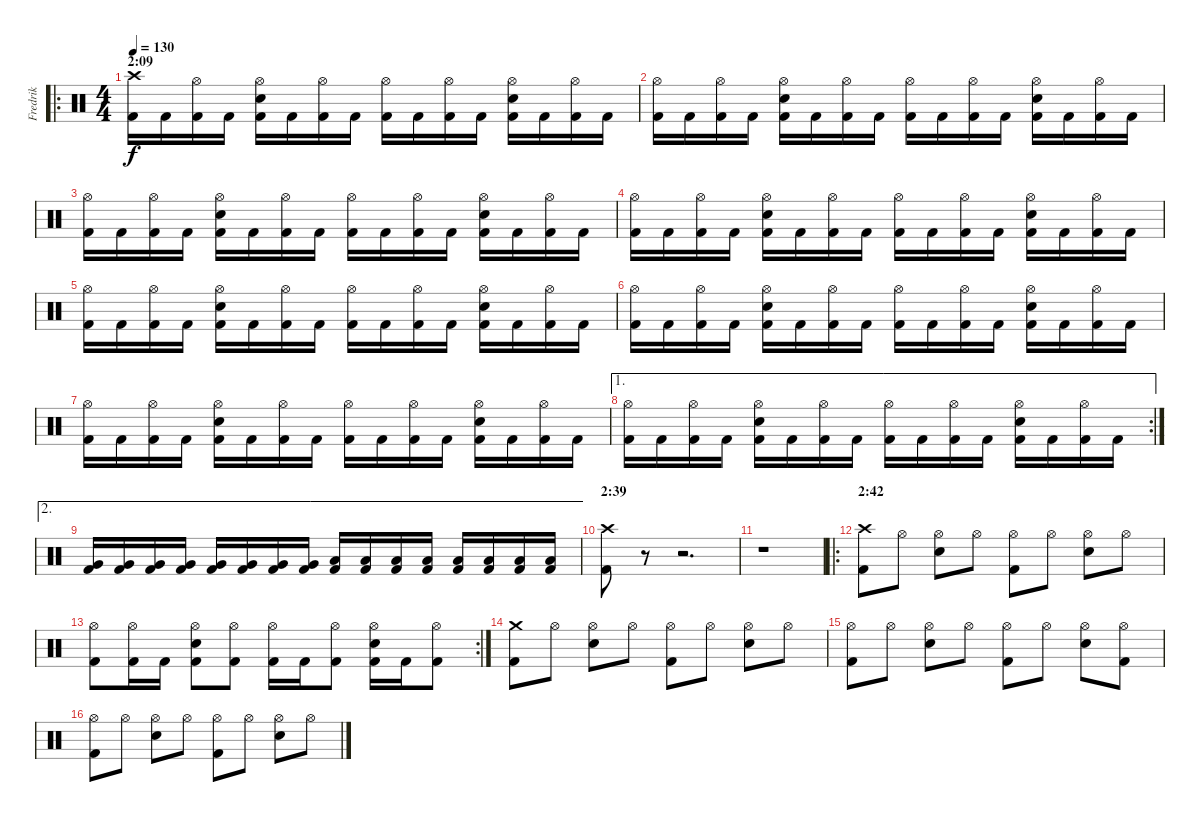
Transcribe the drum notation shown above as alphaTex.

\track ("Fredrik" "Fredrik") {instrument percussion}
\staff {score}
\articulation defaults
\ro
\ts (4 4)
\section ("" "2:09")
\tempo 130
\clef neutral
\ks c
("Crash high (hit)" "Kick (hit) 2").16{dy f} "Kick (hit) 2".16 ("Hi-Hat (open)" "Kick (hit) 2").16 "Kick (hit) 2".16 ("Hi-Hat (open)" "Snare (hit) 2" "Kick (hit) 2").16 "Kick (hit) 2".16 ("Hi-Hat (open)" "Kick (hit) 2").16 "Kick (hit) 2".16 ("Hi-Hat (open)" "Kick (hit) 2").16 "Kick (hit) 2".16 ("Hi-Hat (open)" "Kick (hit) 2").16 "Kick (hit) 2".16 ("Hi-Hat (open)" "Snare (hit) 2" "Kick (hit) 2").16 "Kick (hit) 2".16 ("Hi-Hat (open)" "Kick (hit) 2").16 "Kick (hit) 2".16 |
("Hi-Hat (open)" "Kick (hit) 2").16 "Kick (hit) 2".16 ("Hi-Hat (open)" "Kick (hit) 2").16 "Kick (hit) 2".16 ("Hi-Hat (open)" "Snare (hit) 2" "Kick (hit) 2").16 "Kick (hit) 2".16 ("Hi-Hat (open)" "Kick (hit) 2").16 "Kick (hit) 2".16 ("Hi-Hat (open)" "Kick (hit) 2").16 "Kick (hit) 2".16 ("Hi-Hat (open)" "Kick (hit) 2").16 "Kick (hit) 2".16 ("Hi-Hat (open)" "Snare (hit) 2" "Kick (hit) 2").16 "Kick (hit) 2".16 ("Hi-Hat (open)" "Kick (hit) 2").16 "Kick (hit) 2".16 |
("Hi-Hat (open)" "Kick (hit) 2").16 "Kick (hit) 2".16 ("Hi-Hat (open)" "Kick (hit) 2").16 "Kick (hit) 2".16 ("Hi-Hat (open)" "Snare (hit) 2" "Kick (hit) 2").16 "Kick (hit) 2".16 ("Hi-Hat (open)" "Kick (hit) 2").16 "Kick (hit) 2".16 ("Hi-Hat (open)" "Kick (hit) 2").16 "Kick (hit) 2".16 ("Hi-Hat (open)" "Kick (hit) 2").16 "Kick (hit) 2".16 ("Hi-Hat (open)" "Snare (hit) 2" "Kick (hit) 2").16 "Kick (hit) 2".16 ("Hi-Hat (open)" "Kick (hit) 2").16 "Kick (hit) 2".16 |
("Hi-Hat (open)" "Kick (hit) 2").16 "Kick (hit) 2".16 ("Hi-Hat (open)" "Kick (hit) 2").16 "Kick (hit) 2".16 ("Hi-Hat (open)" "Snare (hit) 2" "Kick (hit) 2").16 "Kick (hit) 2".16 ("Hi-Hat (open)" "Kick (hit) 2").16 "Kick (hit) 2".16 ("Hi-Hat (open)" "Kick (hit) 2").16 "Kick (hit) 2".16 ("Hi-Hat (open)" "Kick (hit) 2").16 "Kick (hit) 2".16 ("Hi-Hat (open)" "Snare (hit) 2" "Kick (hit) 2").16 "Kick (hit) 2".16 ("Hi-Hat (open)" "Kick (hit) 2").16 "Kick (hit) 2".16 |
("Hi-Hat (open)" "Kick (hit) 2").16 "Kick (hit) 2".16 ("Hi-Hat (open)" "Kick (hit) 2").16 "Kick (hit) 2".16 ("Hi-Hat (open)" "Snare (hit) 2" "Kick (hit) 2").16 "Kick (hit) 2".16 ("Hi-Hat (open)" "Kick (hit) 2").16 "Kick (hit) 2".16 ("Hi-Hat (open)" "Kick (hit) 2").16 "Kick (hit) 2".16 ("Hi-Hat (open)" "Kick (hit) 2").16 "Kick (hit) 2".16 ("Hi-Hat (open)" "Snare (hit) 2" "Kick (hit) 2").16 "Kick (hit) 2".16 ("Hi-Hat (open)" "Kick (hit) 2").16 "Kick (hit) 2".16 |
("Hi-Hat (open)" "Kick (hit) 2").16 "Kick (hit) 2".16 ("Hi-Hat (open)" "Kick (hit) 2").16 "Kick (hit) 2".16 ("Hi-Hat (open)" "Snare (hit) 2" "Kick (hit) 2").16 "Kick (hit) 2".16 ("Hi-Hat (open)" "Kick (hit) 2").16 "Kick (hit) 2".16 ("Hi-Hat (open)" "Kick (hit) 2").16 "Kick (hit) 2".16 ("Hi-Hat (open)" "Kick (hit) 2").16 "Kick (hit) 2".16 ("Hi-Hat (open)" "Snare (hit) 2" "Kick (hit) 2").16 "Kick (hit) 2".16 ("Hi-Hat (open)" "Kick (hit) 2").16 "Kick (hit) 2".16 |
("Hi-Hat (open)" "Kick (hit) 2").16 "Kick (hit) 2".16 ("Hi-Hat (open)" "Kick (hit) 2").16 "Kick (hit) 2".16 ("Hi-Hat (open)" "Snare (hit) 2" "Kick (hit) 2").16 "Kick (hit) 2".16 ("Hi-Hat (open)" "Kick (hit) 2").16 "Kick (hit) 2".16 ("Hi-Hat (open)" "Kick (hit) 2").16 "Kick (hit) 2".16 ("Hi-Hat (open)" "Kick (hit) 2").16 "Kick (hit) 2".16 ("Hi-Hat (open)" "Snare (hit) 2" "Kick (hit) 2").16 "Kick (hit) 2".16 ("Hi-Hat (open)" "Kick (hit) 2").16 "Kick (hit) 2".16 |
\ae 1
\rc 2
("Hi-Hat (open)" "Kick (hit) 2").16 "Kick (hit) 2".16 ("Hi-Hat (open)" "Kick (hit) 2").16 "Kick (hit) 2".16 ("Hi-Hat (open)" "Snare (hit) 2" "Kick (hit) 2").16 "Kick (hit) 2".16 ("Hi-Hat (open)" "Kick (hit) 2").16 "Kick (hit) 2".16 ("Hi-Hat (open)" "Kick (hit) 2").16 "Kick (hit) 2".16 ("Hi-Hat (open)" "Kick (hit) 2").16 "Kick (hit) 2".16 ("Hi-Hat (open)" "Snare (hit) 2" "Kick (hit) 2").16 "Kick (hit) 2".16 ("Hi-Hat (open)" "Kick (hit) 2").16 "Kick (hit) 2".16 |
\ae 2
("Very Low Tom (hit)" "Kick (hit) 2").16 ("Very Low Tom (hit)" "Kick (hit) 2").16 ("Very Low Tom (hit)" "Kick (hit) 2").16 ("Very Low Tom (hit)" "Kick (hit) 2").16 ("Very Low Tom (hit)" "Kick (hit) 2").16 ("Very Low Tom (hit)" "Kick (hit) 2").16 ("Very Low Tom (hit)" "Kick (hit) 2").16 ("Very Low Tom (hit)" "Kick (hit) 2").16 ("Low Floor Tom (hit)" "Kick (hit) 2").16 ("Low Floor Tom (hit)" "Kick (hit) 2").16 ("Low Floor Tom (hit)" "Kick (hit) 2").16 ("Low Floor Tom (hit)" "Kick (hit) 2").16 ("Low Floor Tom (hit)" "Kick (hit) 2").16 ("Low Floor Tom (hit)" "Kick (hit) 2").16 ("Low Floor Tom (hit)" "Kick (hit) 2").16 ("Low Floor Tom (hit)" "Kick (hit) 2").16 |
\section ("" "2:39")
("Crash high (hit)" "Kick (hit) 2").8 r.8 r.2{d} |
r.1 |
\ro
\section ("" "2:42")
("Crash high (hit)" "Kick (hit) 2").8 "Hi-Hat (open)".8 ("Hi-Hat (open)" "Snare (hit) 2").8 "Hi-Hat (open)".8 ("Hi-Hat (open)" "Kick (hit) 2").8 "Hi-Hat (open)".8 ("Hi-Hat (open)" "Snare (hit) 2").8 "Hi-Hat (open)".8 |
\rc 2
("Hi-Hat (open)" "Kick (hit) 2").8 ("Hi-Hat (open)" "Kick (hit) 2").16 "Kick (hit) 2".16 ("Hi-Hat (open)" "Snare (hit) 2" "Kick (hit) 2").8 ("Hi-Hat (open)" "Kick (hit) 2").8 ("Hi-Hat (open)" "Kick (hit) 2").16 "Kick (hit) 2".16 ("Hi-Hat (open)" "Kick (hit) 2").8 ("Hi-Hat (open)" "Snare (hit) 2" "Kick (hit) 2").16 "Kick (hit) 2".16 ("Hi-Hat (open)" "Kick (hit) 2").8 |
("Crash medium (hit)" "Kick (hit) 2").8 "Hi-Hat (open)".8 ("Hi-Hat (open)" "Snare (hit) 2").8 "Hi-Hat (open)".8 ("Hi-Hat (open)" "Kick (hit) 2").8 "Hi-Hat (open)".8 ("Hi-Hat (open)" "Snare (hit) 2").8 "Hi-Hat (open)".8 |
("Hi-Hat (open)" "Kick (hit) 2").8 "Hi-Hat (open)".8 ("Hi-Hat (open)" "Snare (hit) 2").8 "Hi-Hat (open)".8 ("Hi-Hat (open)" "Kick (hit) 2").8 "Hi-Hat (open)".8 ("Hi-Hat (open)" "Snare (hit) 2").8 ("Hi-Hat (open)" "Kick (hit) 2").8 |
("Hi-Hat (open)" "Kick (hit) 2").8 "Hi-Hat (open)".8 ("Hi-Hat (open)" "Snare (hit) 2").8 "Hi-Hat (open)".8 ("Hi-Hat (open)" "Kick (hit) 2").8 "Hi-Hat (open)".8 ("Hi-Hat (open)" "Snare (hit) 2").8 "Hi-Hat (open)".8
